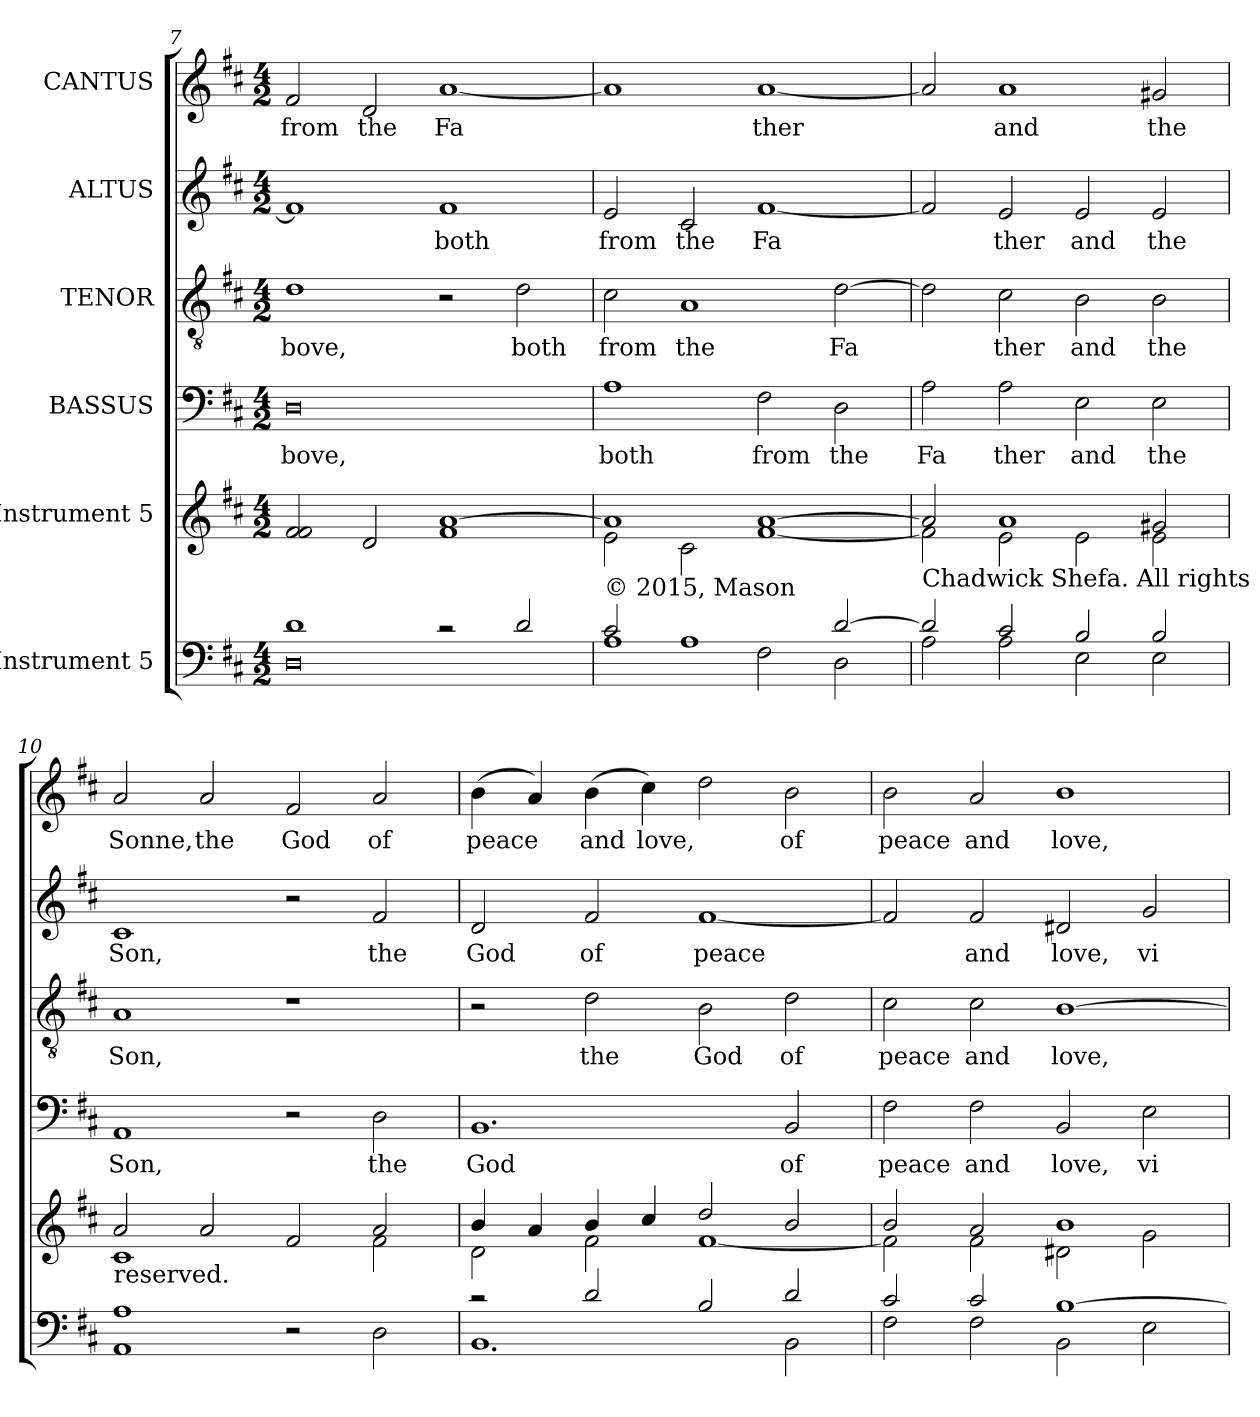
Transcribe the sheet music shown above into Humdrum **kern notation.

**kern	**kern	**kern	**text	**kern	**text	**kern	**text	**kern	**text
*part6	*part5	*part4	*part4	*part3	*part3	*part2	*part2	*part1	*part1
*staff6	*staff5	*staff4	*staff4	*staff3	*staff3	*staff2	*staff2	*staff1	*staff1
*I"Instrument 5	*I"Instrument 5	*I"BASSUS	*	*I"TENOR	*	*I"ALTUS	*	*I"CANTUS	*
*clefF4	*clefG2	*clefF4	*	*clefGv2	*	*clefG2	*	*clefG2	*
*ITrd1c2	*ITrd1c2	*	*	*	*	*	*	*	*
*k[]	*k[]	*k[f#c#]	*	*k[f#c#]	*	*k[f#c#]	*	*k[f#c#]	*
*C:	*C:	*D:	*	*D:	*	*D:	*	*D:	*
*M4/2	*M4/2	*M4/2	*	*M4/2	*	*M4/2	*	*M4/2	*
=7	=7	=7	=7	=7	=7	=7	=7	=7	=7
*^	*	*	*	*	*	*	*	*	*
!	!	!	!	!LO:LY:b:cj	!	!LO:LY:b:cj	!	!LO:LY:b:cj	!	!LO:LY:b:cj
1c	0C	2e/ 2e/	0D	bove,	1d	bove,	1f#]	.	2f#/	from
!	!	!	!	!	!	!	!	!	!	!LO:LY:b:cj
.	.	2c/	.	.	.	.	.	.	2d/	the
!	!	!	!	!	!	!	!	!LO:LY:b:cj	!	!LO:LY:b:cj
2r	.	1e [>1g	.	.	2r	.	1f#	both	[<1a	Fa-
!	!	!	!	!	!	!LO:LY:b:cj	!	!	!	!
2c/	.	.	.	.	2d\	both	.	.	.	.
=8	=8	=8	=8	=8	=8	=8	=8	=8	=8	=8
*	*	*^	*	*	*	*	*	*	*	*
!	!	!LO:TX:b:t=© 2015, Mason	!	!	!	!	!	!	!	!	!
!	!	!	!	!	!LO:LY:b:cj	!	!LO:LY:b:cj	!	!LO:LY:b:cj	!	!LO:LY:b:cj
2B/	1G	1g]	2d\	1A	both	2c#\	from	2e/	from	1a]	--
!	!	!	!	!	!	!	!LO:LY:b:cj	!	!LO:LY:b:cj	!	!
1G	.	.	2B\	.	.	1A	the	2c#/	the	.	.
!	!	!	!	!	!LO:LY:b:cj	!	!	!	!LO:LY:b:cj	!	!LO:LY:b:cj
.	2E\	[>1g	[<1e	2F#\	from	.	.	[<1f#	Fa	[<1a	-ther
!	!	!	!	!	!LO:LY:b:cj	!	!LO:LY:b:cj	!	!	!	!
[>2c/	2C\	.	.	2D\	the	[>2d\	Fa	.	.	.	.
=9	=9	=9	=9	=9	=9	=9	=9	=9	=9	=9	=9
!	!	!LO:TX:b:t=Chadwick Shefa. All rights	!	!	!	!	!	!	!	!	!
!	!	!	!	!	!LO:LY:b:cj	!	!LO:LY:b:cj	!	!LO:LY:b:cj	!	!LO:LY:b:cj
2c/]	2G\	2g/]	2e\]	2A\	Fa	2d\]	.	2f#/]	.	2a/]	.
!	!	!	!	!	!LO:LY:b:cj	!	!LO:LY:b:cj	!	!LO:LY:b:cj	!	!LO:LY:b:cj
2B/	2G\	1g	2d\	2A\	ther	2c#\	ther	2e/	ther	1a	and
!	!	!	!	!	!LO:LY:b:cj	!	!LO:LY:b:cj	!	!LO:LY:b:cj	!	!
2A/	2D\	.	2d\	2E\	and	2B\	and	2e/	and	.	.
!	!	!	!	!	!LO:LY:b:cj	!	!LO:LY:b:cj	!	!LO:LY:b:cj	!	!LO:LY:b:cj
2A/	2D\	2f#X/	2d\	2E\	the	2B\	the	2e/	the	2g#X/	the
=10	=10	=10	=10	=10	=10	=10	=10	=10	=10	=10	=10
!	!	!LO:TX:b:t=reserved.	!	!	!	!	!	!	!	!	!
!	!	!	!	!	!LO:LY:b:cj	!	!LO:LY:b:cj	!	!LO:LY:b:cj	!	!LO:LY:b:cj
*v	*v	*	*	*	*	*	*	*	*	*	*
1G 1GG	2g/	1B	1AA	Son,	1A	Son,	1c#	Son,	2a/	Sonne,
!	!	!	!	!	!	!	!	!	!	!LO:LY:b:cj
.	2g/	.	.	.	.	.	.	.	2a/	the
!	!	!	!	!	!	!	!	!	!	!LO:LY:b:cj
2r	2e/	2ryy	2r	.	1r	.	2r	.	2f#/	God
!	!	!	!	!LO:LY:b:cj	!	!	!	!LO:LY:b:cj	!	!LO:LY:b:cj
2C\	2g/	2e\	2D\	the	.	.	2f#/	the	2a/	of
!!LO:PB:g=z
=11	=11	=11	=11	=11	=11	=11	=11	=11	=11	=11
*^	*	*	*	*	*	*	*	*	*	*
!	!	!	!	!	!LO:LY:b:cj	!	!	!	!LO:LY:b:cj	!	!LO:LY:b:cj
2r	1.AA	4a/	2c\	1.BB	God	2r	.	2d/	God	(>4b\	peace
!	!	!	!	!	!	!	!	!	!	!	!LO:LY:b:cj
.	.	4g/	.	.	.	.	.	.	.	4a/)	.
!	!	!	!	!	!	!	!LO:LY:b:cj	!	!LO:LY:b:cj	!	!LO:LY:b:cj
2c/	.	4a/	2e\	.	.	2d\	the	2f#/	of	(>4b\	and
!	!	!	!	!	!	!	!	!	!	!	!LO:LY:b:cj
.	.	4b/	.	.	.	.	.	.	.	4cc#\)	love,
!	!	!	!	!	!	!	!LO:LY:b:cj	!	!LO:LY:b:cj	!	!LO:LY:b:cj
2A/	.	2cc/	[<1e	.	.	2B\	God	[<1f#	peace	2dd\	.
!	!	!	!	!	!LO:LY:b:cj	!	!LO:LY:b:cj	!	!	!	!LO:LY:b:cj
2c/	2AA\	2a/	.	2BB/	of	2d\	of	.	.	2b\	of
=12	=12	=12	=12	=12	=12	=12	=12	=12	=12	=12	=12
!	!	!	!	!	!LO:LY:b:cj	!	!LO:LY:b:cj	!	!LO:LY:b:cj	!	!LO:LY:b:cj
2B/	2E\	2a/	2e\]	2F#\	peace	2c#\	peace	2f#/]	.	2b\	peace
!	!	!	!	!	!LO:LY:b:cj	!	!LO:LY:b:cj	!	!LO:LY:b:cj	!	!LO:LY:b:cj
2B/	2E\	2g/	2e\	2F#\	and	2c#\	and	2f#/	and	2a/	and
!	!	!	!	!	!LO:LY:b:cj	!	!LO:LY:b:cj	!	!LO:LY:b:cj	!	!LO:LY:b:cj
[>1A	2AA\	1a	2c#X\	2BB/	love,	[>1B	love,	2d#X/	love,	1b	love,
!	!	!	!	!	!LO:LY:b:cj	!	!	!	!LO:LY:b:cj	!	!
.	2D\	.	2f\	2E\	vi	.	.	2g/	vi	.	.
*v	*v	*	*	*	*	*	*	*	*	*	*
*	*v	*v	*	*	*	*	*	*	*	*
=	=	=	=	=	=	=	=	=	=
*-	*-	*-	*-	*-	*-	*-	*-	*-	*-
